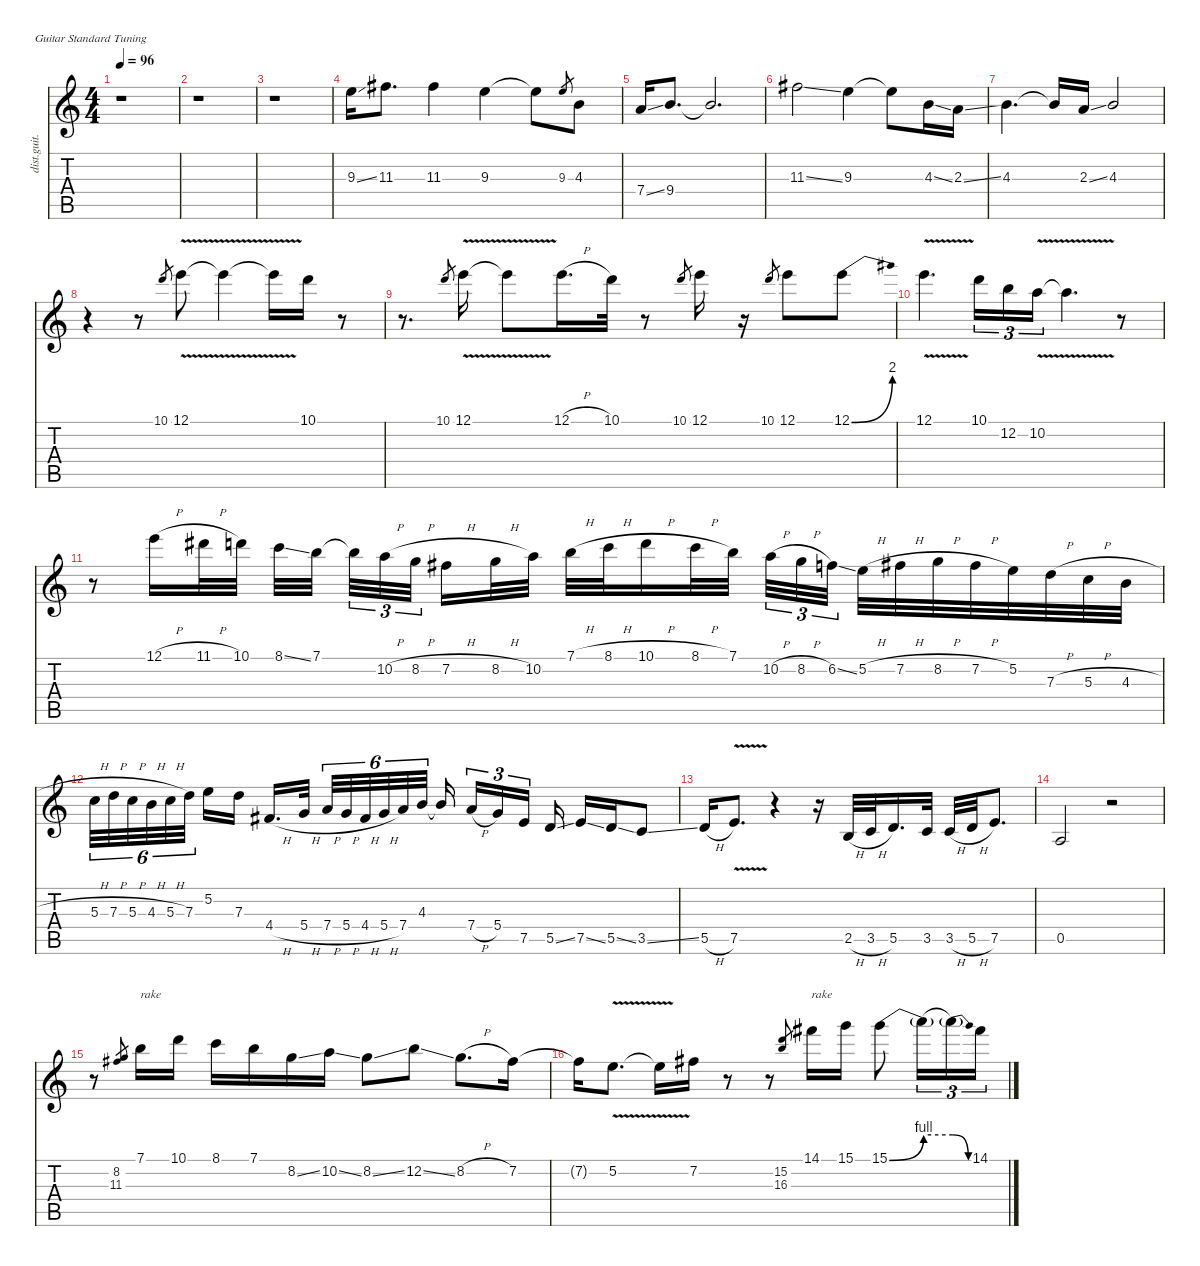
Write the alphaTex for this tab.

\defaultSystemsLayout 4
\hideDynamics
\bracketExtendMode nobrackets
\otherSystemsTrackNameOrientation horizontal
\track ("Guitar 4" "dist.guit.") {instrument distortionguitar}
\staff {score tabs}
\tuning (E4 B3 G3 D3 A2 E2)
\ts (4 4)
\tempo 96
\clef g2
\ks c
r.1{dy f beam Down} |
r.1{beam Down} |
r.1{beam Down} |
9.3{ss}.16{beam Down} 11.3{acc #}.8{d beam Down} 11.3{acc #}.4{beam Down} 9.3.4{beam Down} 9.3{t}.8{beam Down} 9.3.8{gr dy mf beam Up} 4.3.8{dy f beam Down} |
7.4{ss}.16{beam Up} 9.4.8{d beam Up} 9.4{t}.2{d beam Up} |
11.3{ss acc #}.2{beam Down} 9.3.4{beam Down} 9.3{t}.8{beam Down} 4.3{ss}.16{beam Down} 2.3{ss}.16{beam Down} |
4.3.4{d beam Down} 4.3{t}.16{beam Up} 2.3{ss}.16{beam Up} 4.3.2{beam Up} |
r.4{beam Down} r.8{beam Down} 10.1.8{gr dy mf beam Up} 12.1{v}.8{dy f beam Down} 12.1{v t}.4{beam Down} 12.1{v t}.16{beam Down} 10.1.16{beam Down} r.8{beam Down} |
r.8{d beam Down} 10.1.8{gr dy mf beam Up} 12.1{v}.16{dy f beam Down} 12.1{v t}.8{beam Down} 12.1{h}.16{d beam Down} 10.1.32{beam Down} r.8{beam Down} 10.1.8{gr dy mf beam Up} 12.1.16{dy f beam Down} r.16{beam Down} 10.1.8{gr dy mf beam Up} 12.1.8{dy f beam Down} 12.1{be (bend 0 0 30 8)}.8{beam Down} |
12.1{v}.4{d beam Down} 10.1.16{tu (3 2) beam Down} 12.2.16{tu (3 2) beam Down} 10.2{v}.16{tu (3 2) beam Down} 10.2{v t}.4{d beam Down} r.8{beam Down} |
r.8{beam Down} 12.1{h}.16{beam Down} 11.1{h acc #}.32{beam Down} 10.1.32{beam Down} 8.1{ss}.32{beam Down} 7.1.32{beam Down} 7.1{t}.32{tu (3 2) beam Down} 10.2{h}.32{tu (3 2) beam Down} 8.2{h}.32{tu (3 2) beam Down} 7.2{h acc #}.16{beam Down} 8.2{h}.32{beam Down} 10.2.32{beam Down} 7.1{h}.32{beam Down} 8.1{h}.32{beam Down} 10.1{h}.16{beam Down} 8.1{h}.32{beam Down} 7.1.32{beam Down} 10.2{h}.32{tu (3 2) beam Down} 8.2{h}.32{tu (3 2) beam Down} 6.2{ss}.32{tu (3 2) beam Down} 5.2{h}.32{beam Down} 7.2{h acc #}.32{beam Down} 8.2{h}.32{beam Down} 7.2{h acc #}.32{beam Down} 5.2.32{beam Down} 7.3{h}.32{beam Down} 5.3{h}.32{beam Down} 4.3{h}.32{beam Down} |
5.3{h}.32{tu (6 4) beam Down} 7.3{h}.32{tu (6 4) beam Down} 5.3{h}.32{tu (6 4) beam Down} 4.3{h}.32{tu (6 4) beam Down} 5.3{h}.32{tu (6 4) beam Down} 7.3.32{tu (6 4) beam Down} 5.2.16{beam Down} 7.3.16{beam Down} 4.4{h acc #}.16{d beam Up} 5.4{h}.32{beam Up} 7.4{h}.32{tu (6 4) beam Up} 5.4{h}.32{tu (6 4) beam Up} 4.4{h acc #}.32{tu (6 4) beam Up} 5.4{h}.32{tu (6 4) beam Up} 7.4.32{tu (6 4) beam Up} 4.3.32{tu (6 4) beam Up} 4.3{t}.16{beam Up} 7.4{h}.16{tu (3 2) beam Up} 5.4.16{tu (3 2) beam Up} 7.5.16{tu (3 2) beam Up} 5.5{ss}.16{beam Up} 7.5{ss}.16{beam Up} 5.5{ss}.16{beam Up} 3.5{ss}.8{beam Up} |
5.5{h}.16{beam Up} 7.5{v}.8{d beam Up} r.4{beam Up} r.16{beam Up} 2.5{h}.32{beam Up} 3.5{h}.32{beam Up} 5.5.16{d beam Up} 3.5.32{beam Up} 3.5{h}.32{beam Up} 5.5{h}.32{beam Up} 7.5.8{d beam Up} |
0.5.2{beam Up} r.2{beam Up} |
r.8{beam Down} (8.2 11.3{acc #}).8{gr dy mf beam Up} 7.1.16{txt "rake" dy f beam Down} 10.1.16{beam Down} 8.1.16{beam Down} 7.1.16{beam Down} 8.2{ss}.16{beam Down} 10.2{ss}.16{beam Down} 8.2{ss}.8{beam Down} 12.2{ss}.8{beam Down} 8.2{h}.8{d beam Down} 7.2{acc #}.16{beam Down} |
7.2{t acc #}.16{beam Down} 5.2{v}.8{d beam Down} 5.2{v t}.16{beam Down} 7.2{acc #}.16{beam Down} r.8{beam Down} r.8{beam Down} (15.2 16.3).8{gr dy mf beam Up} 14.1{acc #}.16{txt "rake" dy f beam Down} 15.1.16{beam Down} 15.1{be (bend 0 0 60 4)}.8{beam Down} 15.1{be (hold 0 4 60 4) t}.16{tu (3 2) beam Down} 15.1{be (release 0 4 60 0) t}.16{tu (3 2) beam Down} 14.1{acc #}.16{tu (3 2) beam Down}
